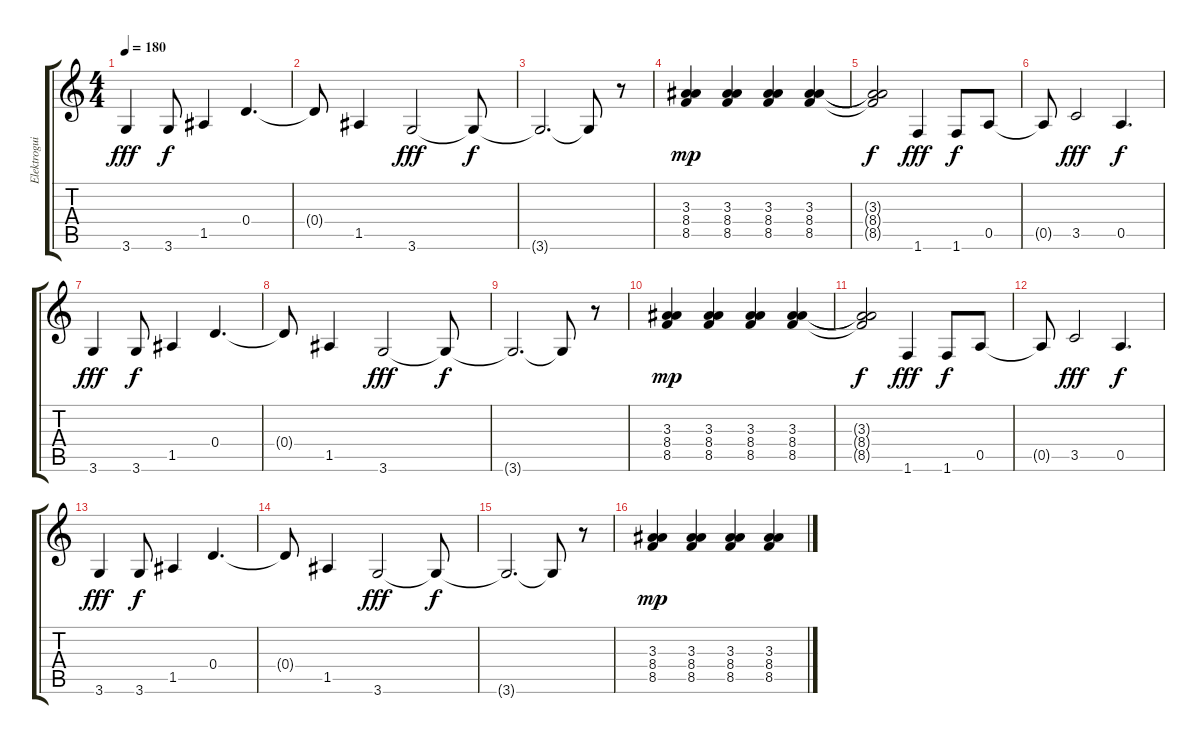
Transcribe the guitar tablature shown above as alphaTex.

\track ("Elektroguitar_2" "Elektrogui") {instrument distortionguitar}
\staff {score tabs}
\tuning (E4 B3 G3 D3 A2 E2) {hide}
\ts (4 4)
\tempo 180
\clef g2
\ks c
3.6.4{dy fff} 3.6.8{dy f} 1.5.4 0.4.4{d} |
0.4{t}.8 1.5.4 3.6.2{dy fff} 3.6{t}.8{dy f} |
3.6{t}.2{d} 3.6{t}.8 r.8 |
(3.3 8.4 8.5).4{dy mp} (3.3 8.4 8.5).4 (3.3 8.4 8.5).4 (3.3 8.4 8.5).4 |
(3.3{t} 8.4{t} 8.5{t}).2{dy f} 1.6.4{dy fff} 1.6.8{dy f} 0.5.8 |
0.5{t}.8 3.5.2{dy fff} 0.5.4{d dy f} |
3.6.4{dy fff} 3.6.8{dy f} 1.5.4 0.4.4{d} |
0.4{t}.8 1.5.4 3.6.2{dy fff} 3.6{t}.8{dy f} |
3.6{t}.2{d} 3.6{t}.8 r.8 |
(3.3 8.4 8.5).4{dy mp} (3.3 8.4 8.5).4 (3.3 8.4 8.5).4 (3.3 8.4 8.5).4 |
(3.3{t} 8.4{t} 8.5{t}).2{dy f} 1.6.4{dy fff} 1.6.8{dy f} 0.5.8 |
0.5{t}.8 3.5.2{dy fff} 0.5.4{d dy f} |
3.6.4{dy fff} 3.6.8{dy f} 1.5.4 0.4.4{d} |
0.4{t}.8 1.5.4 3.6.2{dy fff} 3.6{t}.8{dy f} |
3.6{t}.2{d} 3.6{t}.8 r.8 |
(3.3 8.4 8.5).4{dy mp} (3.3 8.4 8.5).4 (3.3 8.4 8.5).4 (3.3 8.4 8.5).4
